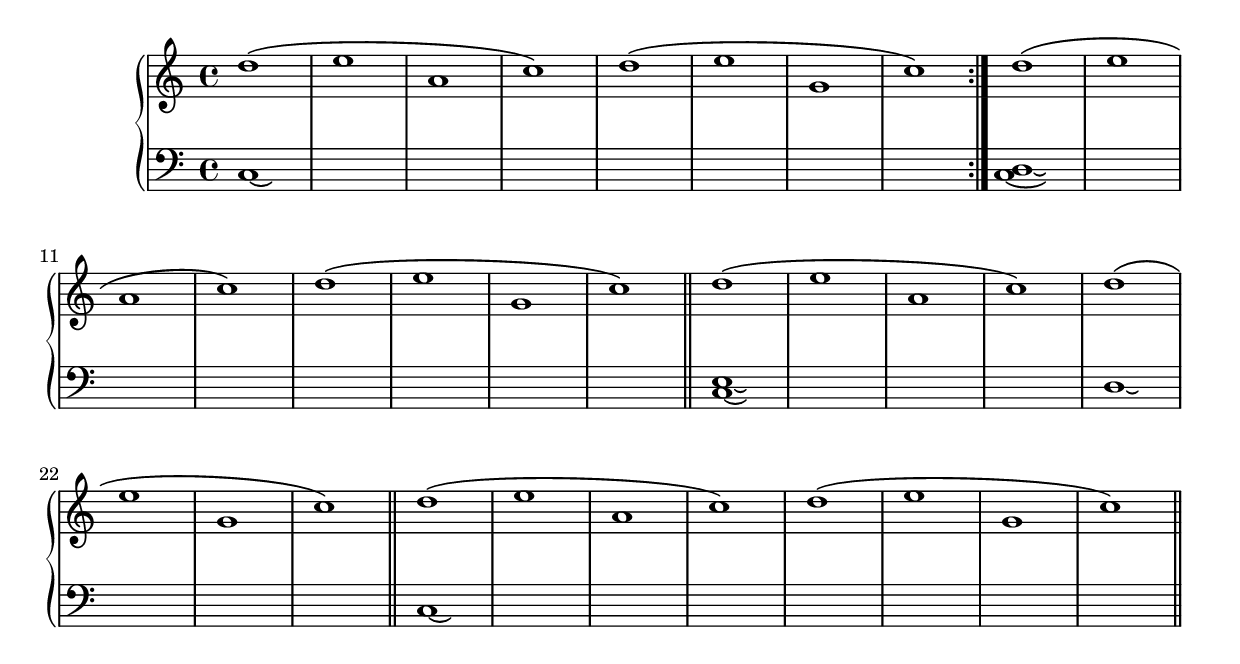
\version "2.18.2"

intro =	{
	\time 4/4

	\repeat volta 2	<<
		\autochange
		\new Voice
		{
			\voiceOne
			\relative c''
			{
				d1\( | e | a, | c\) |
				d1\( | e | g, | c\) |
			}
		
		}
	
		\autochange
		\new Voice
		{
			\voiceTwo
			\relative c
			{
				c1\laissezVibrer | s | s | s |
				s | s | s | s |
			}
		}
	>>

	<<
		\autochange
		\new Voice
		{
			\voiceOne
			\relative c''
			{
				d1\( | e | a, | c\) |
				d1\( | e | g, | c\) |
			}
		
		}
	
		\autochange
		\new Voice
		{
			\voiceTwo
			\relative c
			{
				<c d>1\laissezVibrer | s | s | s |
				s | s | s | s |
			}
		}
	>>
	\bar "||"

	<<
		\autochange
		\new Voice
		{
			\voiceOne
			\relative c''
			{
				d1\( | e | a, | c\) |
				d1\( | e | g, | c\) |
			}
		
		}
	
		\autochange
		\new Voice
		{
			\voiceTwo
			\relative c
			{
				<c e>1\laissezVibrer | s | s | s |
				d\laissezVibrer | s | s | s |
			}
		}
	>>
	\bar "||"

	<<
		\autochange
		\new Voice
		{
			\voiceOne
			\relative c''
			{
				d1\( | e | a, | c\) |
				d1\( | e | g, | c\) |
			}
		
		}
	
		\autochange
		\new Voice
		{
			\voiceTwo
			\relative c
			{
				c1\laissezVibrer | s | s | s |
				s | s | s | s |
			}
		}
	>>
	\bar "||"
}

\score {
	\new PianoStaff <<
		\new Staff = "up" {
			\clef "treble"
			\intro
		}

		\new Staff = "down"
		{
			\clef "bass"
		}
	>>
}
